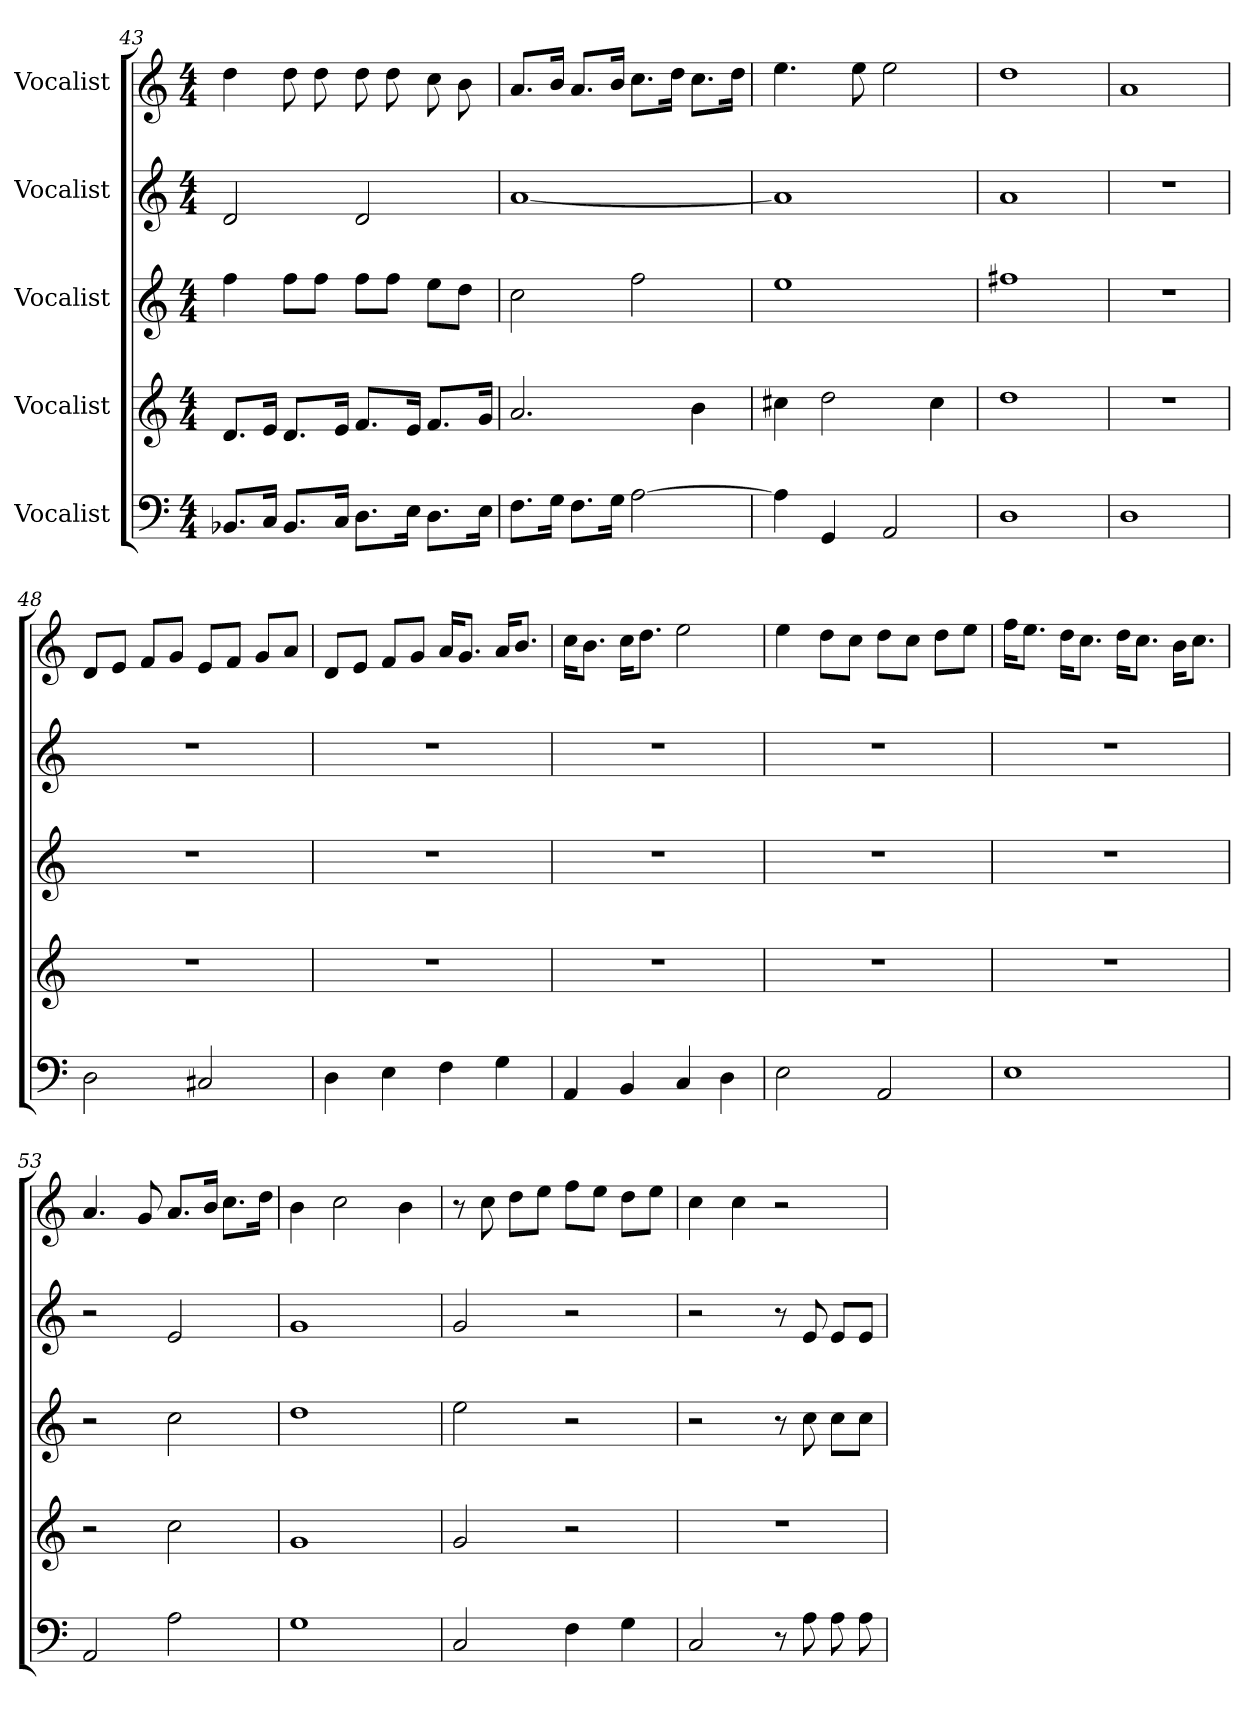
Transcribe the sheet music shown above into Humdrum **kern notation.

**kern	**kern	**kern	**kern	**kern
*part5	*part4	*part3	*part2	*part1
*staff5	*staff4	*staff3	*staff2	*staff1
*I"Vocalist	*I"Vocalist	*I"Vocalist	*I"Vocalist	*I"Vocalist
*clefF4	*clefG2	*clefG2	*clefG2	*clefG2
*k[]	*k[]	*k[]	*k[]	*k[]
*M4/4	*M4/4	*M4/4	*M4/4	*M4/4
=43	=43	=43	=43	=43
8.BB-X/L	8.d/L	4ff\	2d/	4dd\
16C/Jk	16e/Jk	.	.	.
8.BB-/L	8.d/L	8ff\L	.	8dd\
.	.	8ff\J	.	8dd\
16C/Jk	16e/Jk	.	.	.
8.D\L	8.f/L	8ff\L	2d/	8dd\
.	.	8ff\J	.	8dd\
16E\Jk	16e/Jk	.	.	.
8.D\L	8.f/L	8ee\L	.	8cc\
.	.	8dd\J	.	8b\
16E\Jk	16g/Jk	.	.	.
=44	=44	=44	=44	=44
8.F\L	2.a/	2cc\	[1a	8.a/L
16G\Jk	.	.	.	16b/Jk
8.F\L	.	.	.	8.a/L
16G\Jk	.	.	.	16b/Jk
[2A\	.	2ff\	.	8.cc\L
.	.	.	.	16dd\Jk
.	4b\	.	.	8.cc\L
.	.	.	.	16dd\Jk
=45	=45	=45	=45	=45
4A\]	4cc#X\	1ee	1a]	4.ee\
4GG/	2dd\	.	.	.
.	.	.	.	8ee\
2AA/	.	.	.	2ee\
.	4cc#\	.	.	.
=46	=46	=46	=46	=46
1D	1dd	1ff#X	1a	1dd
=47	=47	=47	=47	=47
1D	1r	1r	1r	1a
=48	=48	=48	=48	=48
2D\	1r	1r	1r	8d/L
.	.	.	.	8e/J
.	.	.	.	8f/L
.	.	.	.	8g/J
2C#X/	.	.	.	8e/L
.	.	.	.	8f/J
.	.	.	.	8g/L
.	.	.	.	8a/J
=49	=49	=49	=49	=49
4D\	1r	1r	1r	8d/L
.	.	.	.	8e/J
4E\	.	.	.	8f/L
.	.	.	.	8g/J
4F\	.	.	.	16a/KL
.	.	.	.	8.g/J
4G\	.	.	.	16a/KL
.	.	.	.	8.b/J
=50	=50	=50	=50	=50
4AA/	1r	1r	1r	16cc\KL
.	.	.	.	8.b\J
4BB/	.	.	.	16cc\KL
.	.	.	.	8.dd\J
4C/	.	.	.	2ee\
4D\	.	.	.	.
=51	=51	=51	=51	=51
2E\	1r	1r	1r	4ee\
.	.	.	.	8dd\L
.	.	.	.	8cc\J
2AA/	.	.	.	8dd\L
.	.	.	.	8cc\J
.	.	.	.	8dd\L
.	.	.	.	8ee\J
=52	=52	=52	=52	=52
1E	1r	1r	1r	16ff\KL
.	.	.	.	8.ee\J
.	.	.	.	16dd\KL
.	.	.	.	8.cc\J
.	.	.	.	16dd\KL
.	.	.	.	8.cc\J
.	.	.	.	16b\KL
.	.	.	.	8.cc\J
=53	=53	=53	=53	=53
2AA/	2r	2r	2r	4.a/
.	.	.	.	8g/
2A\	2cc\	2cc\	2e/	8.a/L
.	.	.	.	16b/Jk
.	.	.	.	8.cc\L
.	.	.	.	16dd\Jk
=54	=54	=54	=54	=54
1G	1g	1dd	1g	4b\
.	.	.	.	2cc\
.	.	.	.	4b\
=55	=55	=55	=55	=55
2C/	2g/	2ee\	2g/	8r
.	.	.	.	8cc\
.	.	.	.	8dd\L
.	.	.	.	8ee\J
4F\	2r	2r	2r	8ff\L
.	.	.	.	8ee\J
4G\	.	.	.	8dd\L
.	.	.	.	8ee\J
=56	=56	=56	=56	=56
2C/	1r	2r	2r	4cc\
.	.	.	.	4cc\
8r	.	8r	8r	2r
8A\	.	8cc\	8e/	.
8A\	.	8cc\L	8e/L	.
8A\	.	8cc\J	8e/J	.
=	=	=	=	=
*-	*-	*-	*-	*-
